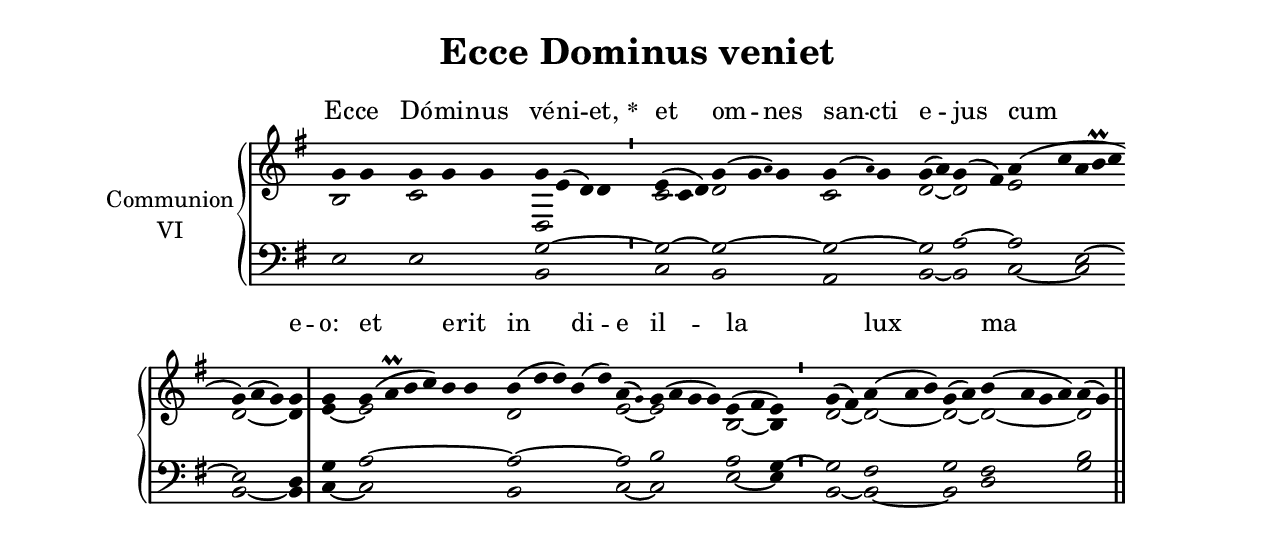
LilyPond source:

\version "2.18"
\include "gregorian.ly"
\include "noh2.ily"


%Page reference: page i.23
%(volume.page)

global = {
 \key g \major
 \cadenzaOn 
}

\header {
  title = \markup \center-column {"Ecce Dominus veniet" \vspace #1 }
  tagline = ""
  composer = ""
}

\paper {
 #(include-special-characters)
  oddHeaderMarkup = \markup \fill-line {
    \line {}
    \center-column {
      \on-the-fly #first-page     " "
      \on-the-fly #not-first-page "Ecce Dominus veniet"
    }
    \line { \on-the-fly #print-page-number-check-first \fromproperty #'page:page-number-string }
  }
  evenHeaderMarkup = \markup \fill-line {
    \line { \on-the-fly #print-page-number-check-first \fromproperty #'page:page-number-string }
    \center-column { "Ecce Dominus veniet" }
    \line {}
  }
}

chantText = \lyricmode {
Ec -- ce Dó -- mi -- nus vé -- ni -- et, 
\set stanza = " * " et om -- nes san -- cti e -- jus cum e -- o: 
et e -- rit in di -- e il -- la _ lux _ ma -- _ gna. }

chantMusic = {
\tieDown   g'4 g'4 g'4 g'4 g'4 g'4 e'4 ( d'4) d'4 \divisioMinima
 e'4 ( c'4 d'4) g'4 ( g'4 \once \tweak #'font-size #-4 a' ) g'4 g'4 ( \once \tweak #'font-size #-4 a' ) g'4 g'4 ( a'4) g'4 ( fis'4) a'4 ( c''4 a'4 b'\prall c''4 \forceBreak
) g'4 ( a'4 g'4) g'4 \divisioMaxima
 g'4 g'4 ( a'\prall b'4 c''4) b'4 b'4 b'4 ( d''4 d''4) b'4 ( d''4) a'4 ( \once \tweak #'font-size #-4 g' ) g'4 ( a'4 g'4 g'4) e'4 ( fis'4 e'4) \divisioMinima
 g'4 ( fis'4) a'4 ( a'4 b'4) g'4 ( a'4) b'4 ( a'4 g'4 a'4) a'4 ( g'4) \finalis

}

altoMusic = {
b2 c'2*3/2 d2*4/2 \divisioMinima
c'2*3/2 d'2*4/2 c'2*3/2 d'2 ~ d'2 e'2*5/2 d'2*3/2 ~ d'4 \divisioMaxima
e'4 ~ e'2*6/2 d'2*5/2 e'2 ~ e'2*4/2 b2 ~ b4 \divisioMinima
d'2 ~ d'2*3/2 ~ d'2 ~ d'2*4/2 ~ d'2 \finalis
}

tenorMusic = {
r2 e2*3/2 g2*4/2 ~ \divisioMinima
g2*3/2 ~ g2*4/2 ~ g2*3/2 ~ g2 a2 ~ a2 e2*3/2 ~ e2*3/2 d4 \divisioMaxima
g4 a2*6/2 ~ a2*5/2 ~ a2 b2*4/2 a2 g4 ~ \divisioMinima
g2 fis2*3/2 g2 fis2*4/2 b2 \finalis
}

bassMusic = {
e2*5/2 b,2*4/2 \divisioMinima
c2*3/2 b,2*4/2 a,2*3/2 b,2 ~ b,2 c2 ~ c2*3/2 b,2*3/2 ~ b,4 \divisioMaxima
c4 ~ c2*6/2 b,2*5/2 c2 ~ c2*4/2 e2 ~ e4 \divisioMinima
b,2 ~ b,2*3/2 ~ b,2 d2*4/2 g2 \finalis
}

voiceLines = {
\voiceLineStyle


}

\score{
  <<
    \new GrandStaff <<
      \set GrandStaff.autoBeaming = ##f
      \set GrandStaff.instrumentName = \markup \center-column {
        "Communion"
        "VI"
      }
      \new Staff = up <<
        \new Voice = "chant" {
          \voiceOne \global \chantMusic
        }
        \new Voice {
          \voiceTwo \global \altoMusic
        }
      >>

      \new Staff = down <<
        \clef bass
        \new Voice {
          \voiceOne \global \tenorMusic
        }
        \new Voice {
          \voiceTwo \global \bassMusic
        }
	\new Voice {
        \voiceThree \global \voiceLines
        }
      >>
    >>
    \new Lyrics \lyricsto chant {
      \chantText
    }
  >>
  \layout{
  }
  \midi{
    \tempo 4 = 125
  }
}
